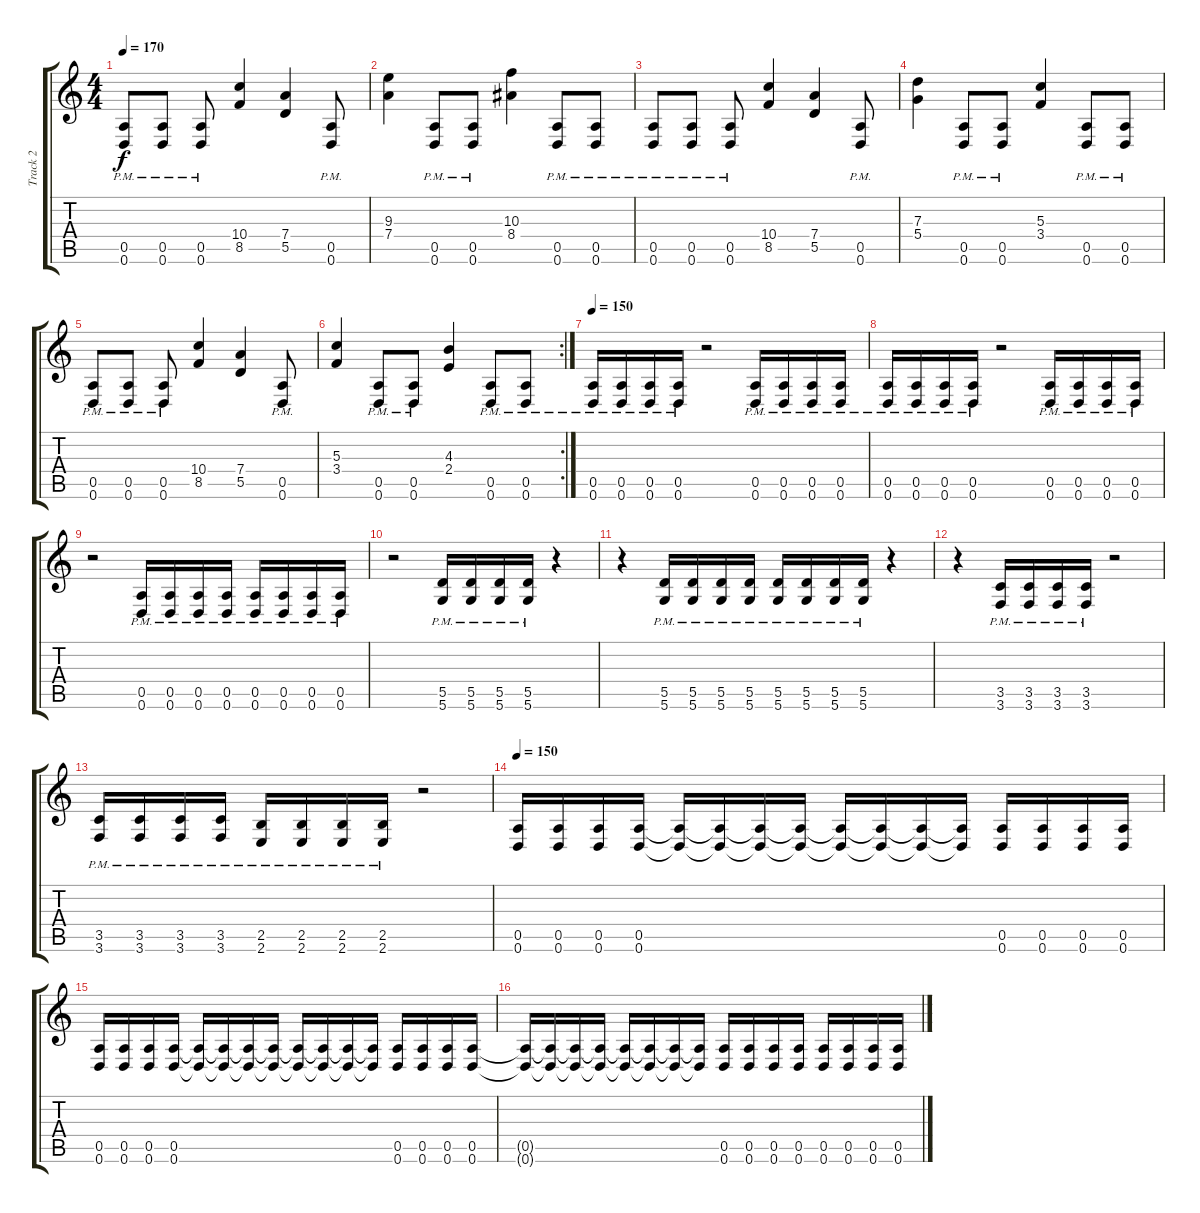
\track ("Track 2" "Track 2") {instrument distortionguitar}
\staff {score tabs}
\tuning (E4 B3 G3 D3 A2 D2) {hide}
\ts (4 4)
\tempo 170
\clef g2
\ks c
(0.5{pm} 0.6{pm}).8{dy f} (0.5{pm} 0.6{pm}).8 (0.5{pm} 0.6{pm}).8 (10.4 8.5).4 (7.4 5.5).4 (0.5{pm} 0.6).8 |
(9.3 7.4).4 (0.5{pm} 0.6{pm}).8 (0.5{pm} 0.6{pm}).8 (10.3 8.4).4 (0.5{pm} 0.6{pm}).8 (0.5{pm} 0.6{pm}).8 |
(0.5{pm} 0.6{pm}).8 (0.5{pm} 0.6{pm}).8 (0.5{pm} 0.6{pm}).8 (10.4 8.5).4 (7.4 5.5).4 (0.5{pm} 0.6).8 |
(7.3 5.4).4 (0.5{pm} 0.6{pm}).8 (0.5{pm} 0.6{pm}).8 (5.3 3.4).4 (0.5{pm} 0.6{pm}).8 (0.5{pm} 0.6{pm}).8 |
(0.5{pm} 0.6{pm}).8 (0.5{pm} 0.6{pm}).8 (0.5{pm} 0.6{pm}).8 (10.4 8.5).4 (7.4 5.5).4 (0.5{pm} 0.6).8 |
\rc 2
(5.3 3.4).4 (0.5{pm} 0.6{pm}).8 (0.5{pm} 0.6{pm}).8 (4.3 2.4).4 (0.5{pm} 0.6{pm}).8 (0.5{pm} 0.6{pm}).8 |
\tempo 150
(0.5{pm} 0.6{pm}).16 (0.5{pm} 0.6{pm}).16 (0.5{pm} 0.6{pm}).16 (0.5{pm} 0.6{pm}).16 r.2 (0.5{pm} 0.6{pm}).16 (0.5{pm} 0.6{pm}).16 (0.5{pm} 0.6{pm}).16 (0.5{pm} 0.6{pm}).16 |
(0.5{pm} 0.6{pm}).16 (0.5{pm} 0.6{pm}).16 (0.5{pm} 0.6{pm}).16 (0.5{pm} 0.6{pm}).16 r.2 (0.5{pm} 0.6{pm}).16 (0.5{pm} 0.6{pm}).16 (0.5{pm} 0.6{pm}).16 (0.5{pm} 0.6{pm}).16 |
r.2 (0.5{pm} 0.6{pm}).16 (0.5{pm} 0.6{pm}).16 (0.5{pm} 0.6{pm}).16 (0.5{pm} 0.6{pm}).16 (0.5{pm} 0.6{pm}).16 (0.5{pm} 0.6{pm}).16 (0.5{pm} 0.6{pm}).16 (0.5{pm} 0.6{pm}).16 |
r.2 (5.5{pm} 5.6{pm}).16 (5.5{pm} 5.6{pm}).16 (5.5{pm} 5.6{pm}).16 (5.5{pm} 5.6{pm}).16 r.4 |
r.4 (5.5{pm} 5.6{pm}).16 (5.5{pm} 5.6{pm}).16 (5.5{pm} 5.6{pm}).16 (5.5{pm} 5.6{pm}).16 (5.5{pm} 5.6{pm}).16 (5.5{pm} 5.6{pm}).16 (5.5{pm} 5.6{pm}).16 (5.5{pm} 5.6{pm}).16 r.4 |
r.4 (3.5{pm} 3.6{pm}).16 (3.5{pm} 3.6{pm}).16 (3.5{pm} 3.6{pm}).16 (3.5{pm} 3.6{pm}).16 r.2 |
(3.5{pm} 3.6{pm}).16 (3.5{pm} 3.6{pm}).16 (3.5{pm} 3.6{pm}).16 (3.5{pm} 3.6{pm}).16 (2.5{pm} 2.6{pm}).16 (2.5{pm} 2.6{pm}).16 (2.5{pm} 2.6{pm}).16 (2.5{pm} 2.6{pm}).16 r.2 |
\tempo 150
(0.5 0.6).16 (0.5 0.6).16 (0.5 0.6).16 (0.5 0.6).16 (0.5{t} 0.6{t}).16 (0.5{t} 0.6{t}).16 (0.5{t} 0.6{t}).16 (0.5{t} 0.6{t}).16 (0.5{t} 0.6{t}).16 (0.5{t} 0.6{t}).16 (0.5{t} 0.6{t}).16 (0.5{t} 0.6{t}).16 (0.5 0.6).16 (0.5 0.6).16 (0.5 0.6).16 (0.5 0.6).16 |
(0.5 0.6).16 (0.5 0.6).16 (0.5 0.6).16 (0.5 0.6).16 (0.5{t} 0.6{t}).16 (0.5{t} 0.6{t}).16 (0.5{t} 0.6{t}).16 (0.5{t} 0.6{t}).16 (0.5{t} 0.6{t}).16 (0.5{t} 0.6{t}).16 (0.5{t} 0.6{t}).16 (0.5{t} 0.6{t}).16 (0.5 0.6).16 (0.5 0.6).16 (0.5 0.6).16 (0.5 0.6).16 |
(0.5{t} 0.6{t}).16 (0.5{t} 0.6{t}).16 (0.5{t} 0.6{t}).16 (0.5{t} 0.6{t}).16 (0.5{t} 0.6{t}).16 (0.5{t} 0.6{t}).16 (0.5{t} 0.6{t}).16 (0.5{t} 0.6{t}).16 (0.5 0.6).16 (0.5 0.6).16 (0.5 0.6).16 (0.5 0.6).16 (0.5 0.6).16 (0.5 0.6).16 (0.5 0.6).16 (0.5 0.6).16
